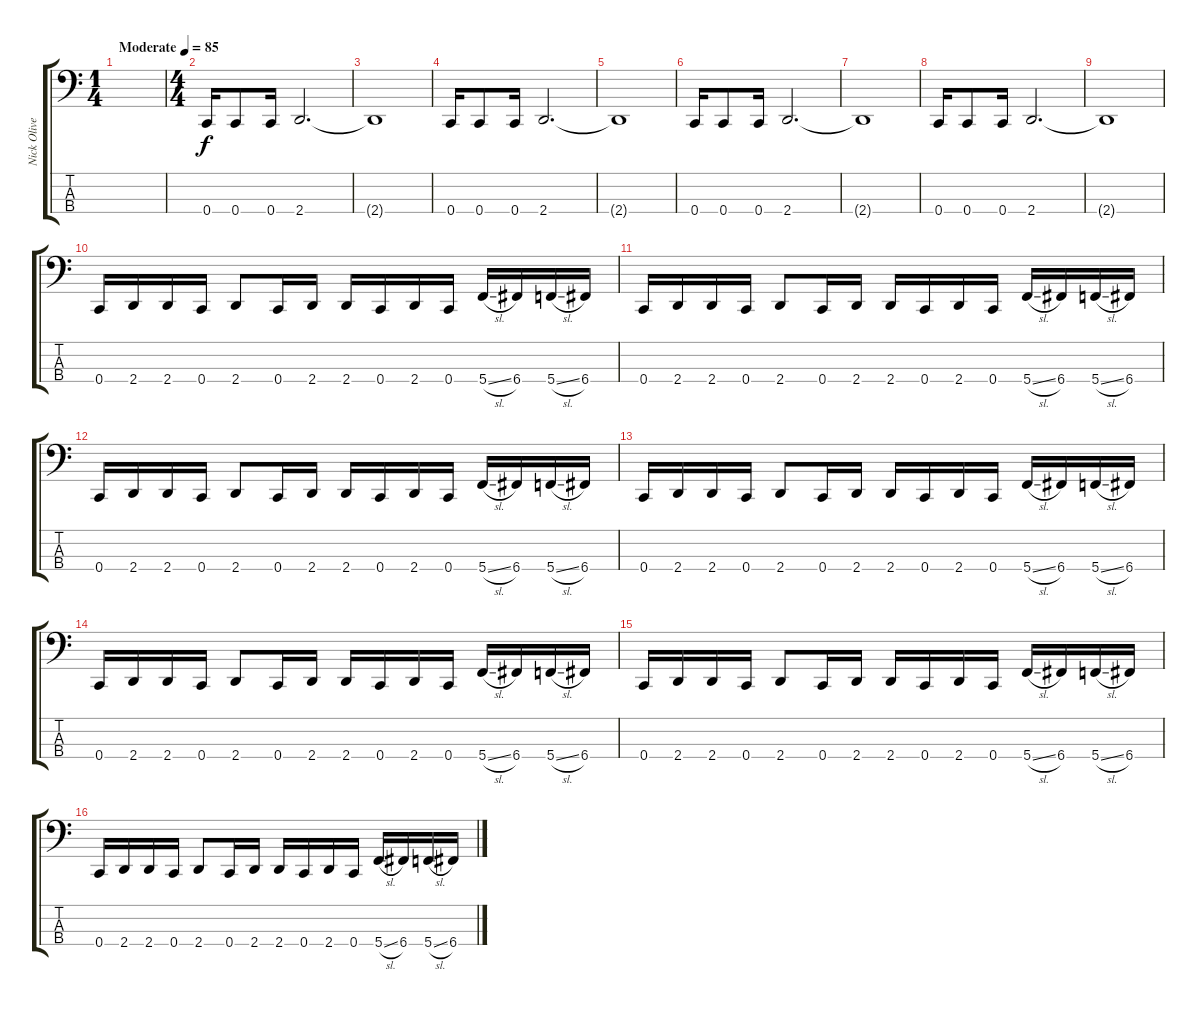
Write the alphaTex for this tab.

\track ("Nick Oliveri" "Nick Olive") {instrument electricbassfinger}
\staff {score tabs}
\tuning (Eb2 Bb1 F1 C1) {hide}
\ts (1 4)
\tempo (85 "Moderate")
\clef f4
\ks c
|
\ts (4 4)
0.4.16 0.4.8 0.4.16 2.4.2{d} |
2.4{t}.1 |
0.4.16 0.4.8 0.4.16 2.4.2{d} |
2.4{t}.1 |
0.4.16 0.4.8 0.4.16 2.4.2{d} |
2.4{t}.1 |
0.4.16 0.4.8 0.4.16 2.4.2{d} |
2.4{t}.1 |
0.4.16 2.4.16 2.4.16 0.4.16 2.4.8 0.4.16 2.4.16 2.4.16 0.4.16 2.4.16 0.4.16 5.4{sl}.16 6.4.16 5.4{sl}.16 6.4.16 |
0.4.16 2.4.16 2.4.16 0.4.16 2.4.8 0.4.16 2.4.16 2.4.16 0.4.16 2.4.16 0.4.16 5.4{sl}.16 6.4.16 5.4{sl}.16 6.4.16 |
0.4.16 2.4.16 2.4.16 0.4.16 2.4.8 0.4.16 2.4.16 2.4.16 0.4.16 2.4.16 0.4.16 5.4{sl}.16 6.4.16 5.4{sl}.16 6.4.16 |
0.4.16 2.4.16 2.4.16 0.4.16 2.4.8 0.4.16 2.4.16 2.4.16 0.4.16 2.4.16 0.4.16 5.4{sl}.16 6.4.16 5.4{sl}.16 6.4.16 |
0.4.16{volume 10} 2.4.16 2.4.16 0.4.16 2.4.8 0.4.16 2.4.16 2.4.16 0.4.16 2.4.16 0.4.16 5.4{sl}.16 6.4.16 5.4{sl}.16 6.4.16 |
0.4.16 2.4.16 2.4.16 0.4.16 2.4.8 0.4.16 2.4.16 2.4.16 0.4.16 2.4.16 0.4.16 5.4{sl}.16 6.4.16 5.4{sl}.16 6.4.16 |
0.4.16 2.4.16 2.4.16 0.4.16 2.4.8 0.4.16 2.4.16 2.4.16 0.4.16 2.4.16 0.4.16 5.4{sl}.16 6.4.16 5.4{sl}.16 6.4.16
